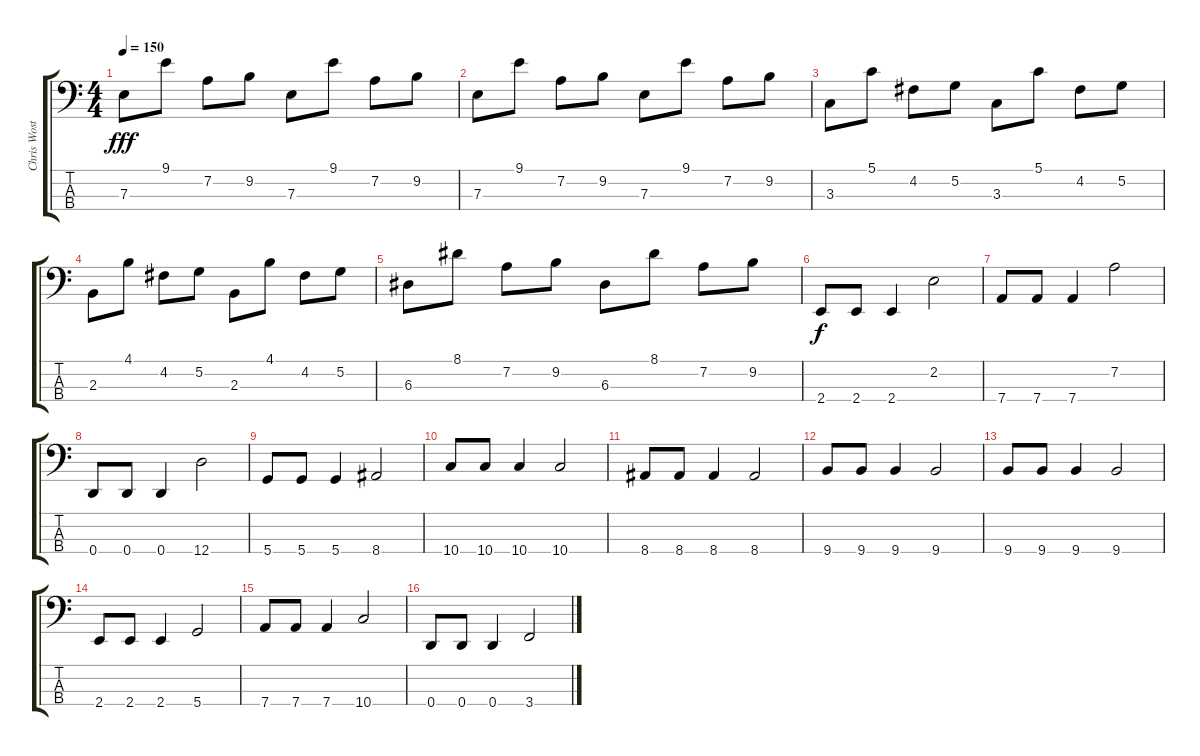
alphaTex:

\track ("Chris Wostelholme" "Chris Wost") {instrument electricbassfinger}
\staff {score tabs}
\tuning (G2 D2 A1 D1) {hide}
\ts (4 4)
\tempo 150
\clef f4
\ks c
7.3.8{dy fff} 9.1.8 7.2.8 9.2.8 7.3.8 9.1.8 7.2.8 9.2.8 |
7.3.8 9.1.8 7.2.8 9.2.8 7.3.8 9.1.8 7.2.8 9.2.8 |
3.3.8 5.1.8 4.2.8 5.2.8 3.3.8 5.1.8 4.2.8 5.2.8 |
2.3.8 4.1.8 4.2.8 5.2.8 2.3.8 4.1.8 4.2.8 5.2.8 |
6.3.8 8.1.8 7.2.8 9.2.8 6.3.8 8.1.8 7.2.8 9.2.8 |
2.4.8{dy f} 2.4.8 2.4.4 2.2.2 |
7.4.8 7.4.8 7.4.4 7.2.2 |
0.4.8 0.4.8 0.4.4 12.4.2 |
5.4.8 5.4.8 5.4.4 8.4.2 |
10.4.8 10.4.8 10.4.4 10.4.2 |
8.4.8 8.4.8 8.4.4 8.4.2 |
9.4.8 9.4.8 9.4.4 9.4.2 |
9.4.8 9.4.8 9.4.4 9.4.2 |
2.4.8 2.4.8 2.4.4 5.4.2 |
7.4.8 7.4.8 7.4.4 10.4.2 |
0.4.8 0.4.8 0.4.4 3.4.2
